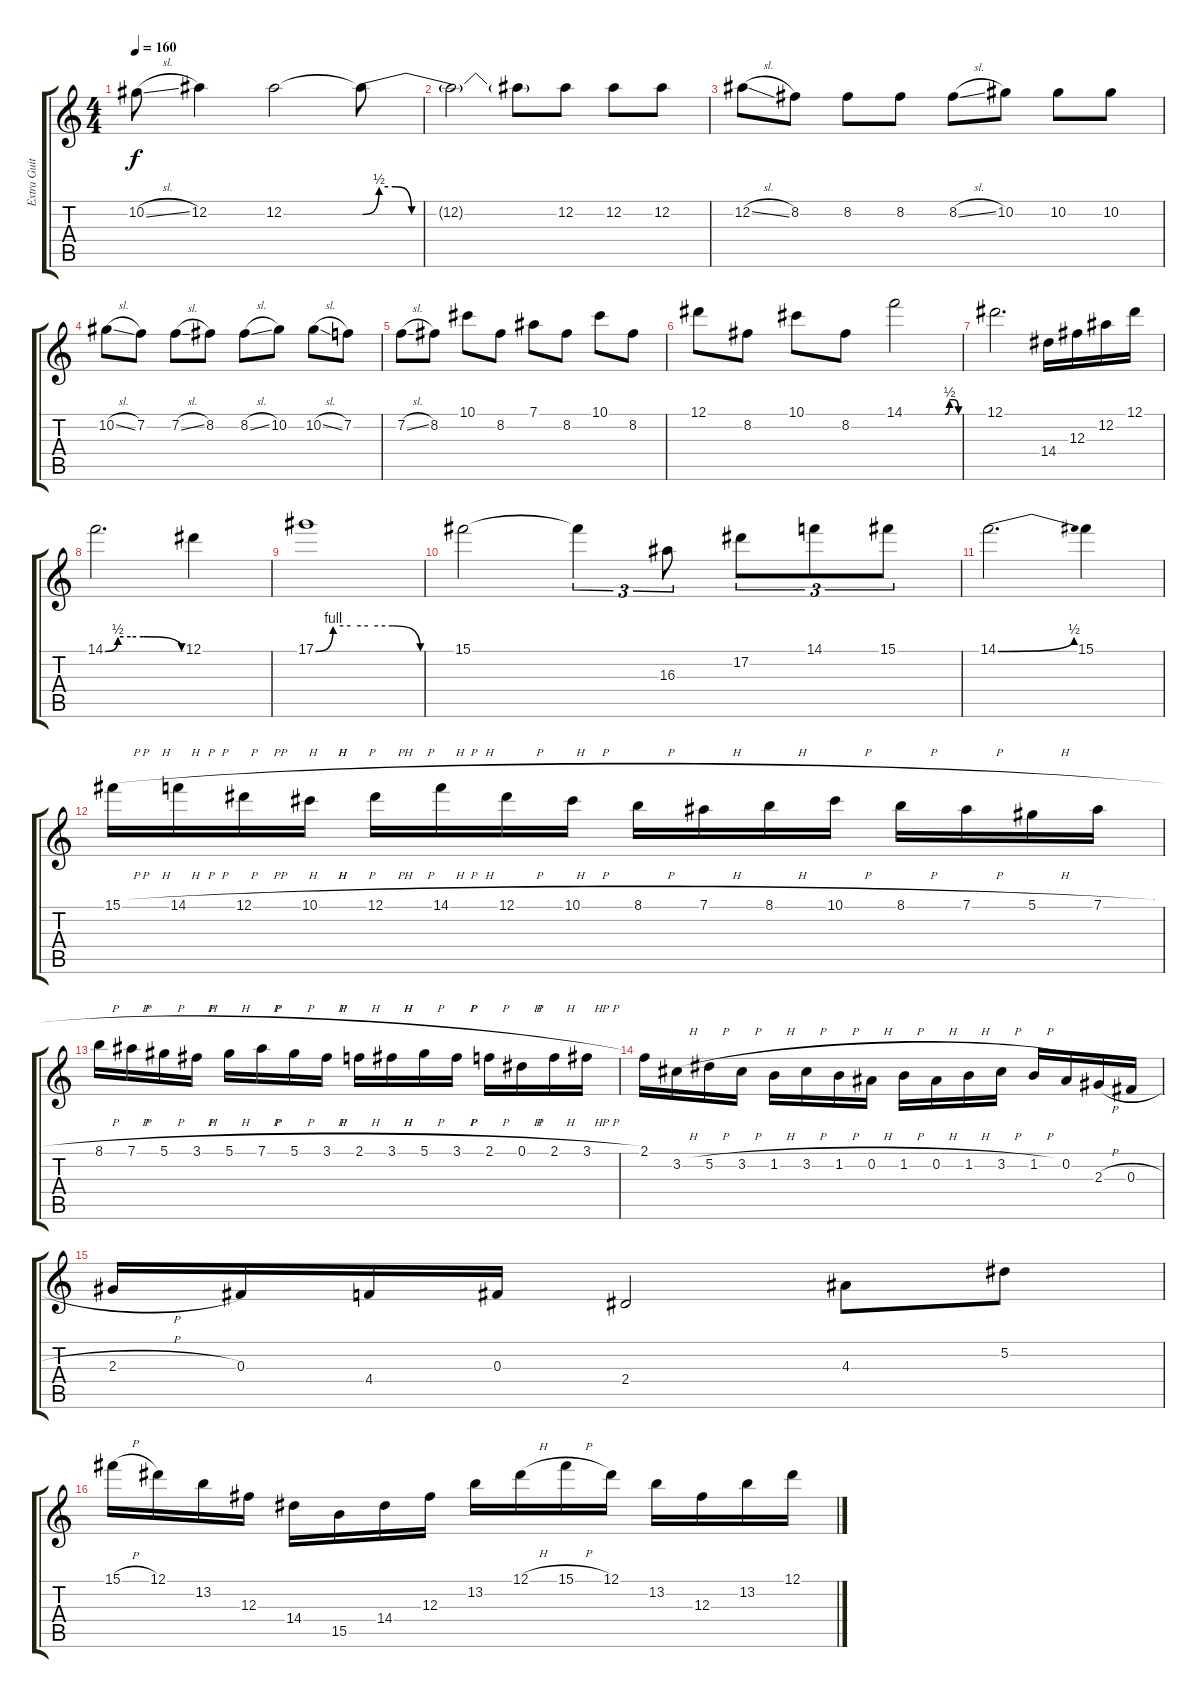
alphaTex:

\track ("Extra Guitar" "Extra Guit") {instrument distortionguitar}
\staff {score tabs}
\tuning (Eb4 Bb3 Gb3 Db3 Ab2 Eb2) {hide}
\ts (4 4)
\tempo 160
\clef g2
\ks c
10.2{sl}.8{dy f} 12.2.4 12.2.2 12.2{be (custom 0 0 5 2 10 2 15 0 30 0 60 0) t}.8 |
12.2{t}.2 12.2{t}.8 12.2.8 12.2.8 12.2.8 |
12.2{sl}.8 8.2.8 8.2.8 8.2.8 8.2{sl}.8 10.2.8 10.2.8 10.2.8 |
10.2{sl}.8 7.2.8 7.2{sl}.8 8.2.8 8.2{sl}.8 10.2.8 10.2{sl}.8 7.2.8 |
7.2{sl}.8 8.2.8 10.1.8 8.2.8 7.1.8 8.2.8 10.1.8 8.2.8 |
12.1.8 8.2.8 10.1.8 8.2.8 14.1{be (custom 0 0 10 0 20 0 30 0 45 0 50 2 55 2 60 0)}.2 |
12.1.2{d} 14.4.16 12.3.16 12.2.16 12.1.16 |
14.1{be (custom 0 0 10 2 20 2 30 2 60 0)}.2{d} 12.1.4 |
17.1{be (custom 0 0 10 4 20 4 30 4 44 4 60 0)}.1 |
15.1.2 15.1{t}.4{tu (3 2)} 16.3.8{tu (3 2)} 17.2.8{tu (3 2)} 14.1.8{tu (3 2)} 15.1.8{tu (3 2)} |
14.1{be (bend 0 0 60 2)}.2{d} 15.1.4 |
15.1{h}.16 14.1{h}.16 12.1{h}.16 10.1{h}.16 12.1{h}.16 14.1{h}.16 12.1{h}.16 10.1{h}.16 8.1{h}.16 7.1{h}.16 8.1{h}.16 10.1{h}.16 8.1{h}.16 7.1{h}.16 5.1{h}.16 7.1{h}.16 |
8.1{h}.16 7.1{h}.16 5.1{h}.16 3.1{h}.16 5.1{h}.16 7.1{h}.16 5.1{h}.16 3.1{h}.16 2.1{h}.16 3.1{h}.16 5.1{h}.16 3.1{h}.16 2.1{h}.16 0.1{h}.16 2.1{h}.16 3.1{h}.16 |
2.1.16 3.2{h}.16 5.2{h}.16 3.2{h}.16 1.2{h}.16 3.2{h}.16 1.2{h}.16 0.2{h}.16 1.2{h}.16 0.2{h}.16 1.2{h}.16 3.2{h}.16 1.2{h}.16 0.2.16 2.3{h}.16 0.3{h}.16 |
2.3{h}.16 0.3.16 4.4.16 0.3.16 2.4.2 4.3.8 5.2.8 |
15.1{h}.16 12.1.16 13.2.16 12.3.16 14.4.16 15.5.16 14.4.16 12.3.16 13.2.16 12.1{h}.16 15.1{h}.16 12.1.16 13.2.16 12.3.16 13.2.16 12.1.16
